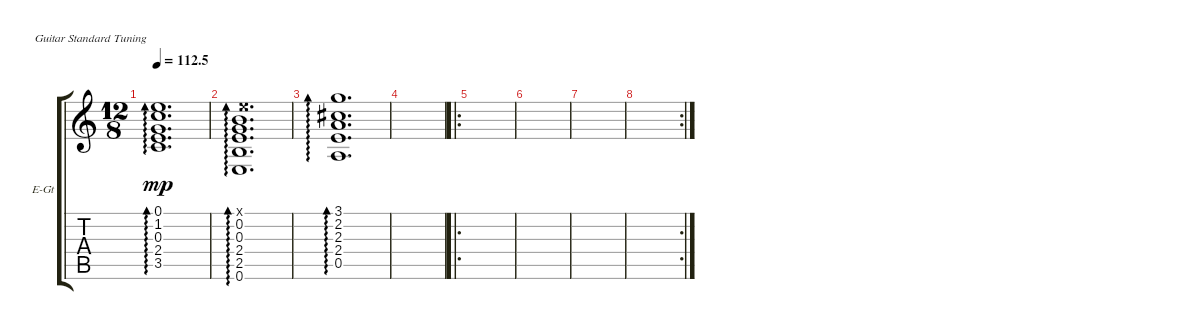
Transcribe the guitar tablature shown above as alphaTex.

\defaultSystemsLayout 4
\bracketExtendMode groupsimilarinstruments
\firstSystemTrackNameOrientation horizontal
\otherSystemsTrackNameOrientation horizontal
\track ("Electric Guitar" "E-Gt") {instrument electricguitarclean}
\staff {score tabs}
\tuning (E4 B3 G3 D3 A2 E2)
\ts (12 8)
\tempo
112.5
\accidentals auto
\clef g2
\ottava regular
\simile none
\ks c
(3.5 2.4 0.3 1.2 0.1).1{d ad 0 dy mp} |
(0.6 2.5 2.4 0.3 0.2 0.1{x}).1{d ad 0} |
(0.5 2.4 2.3 2.2 3.1).1{d ad 0} |
|
\ro
|
|
|
\rc 2
